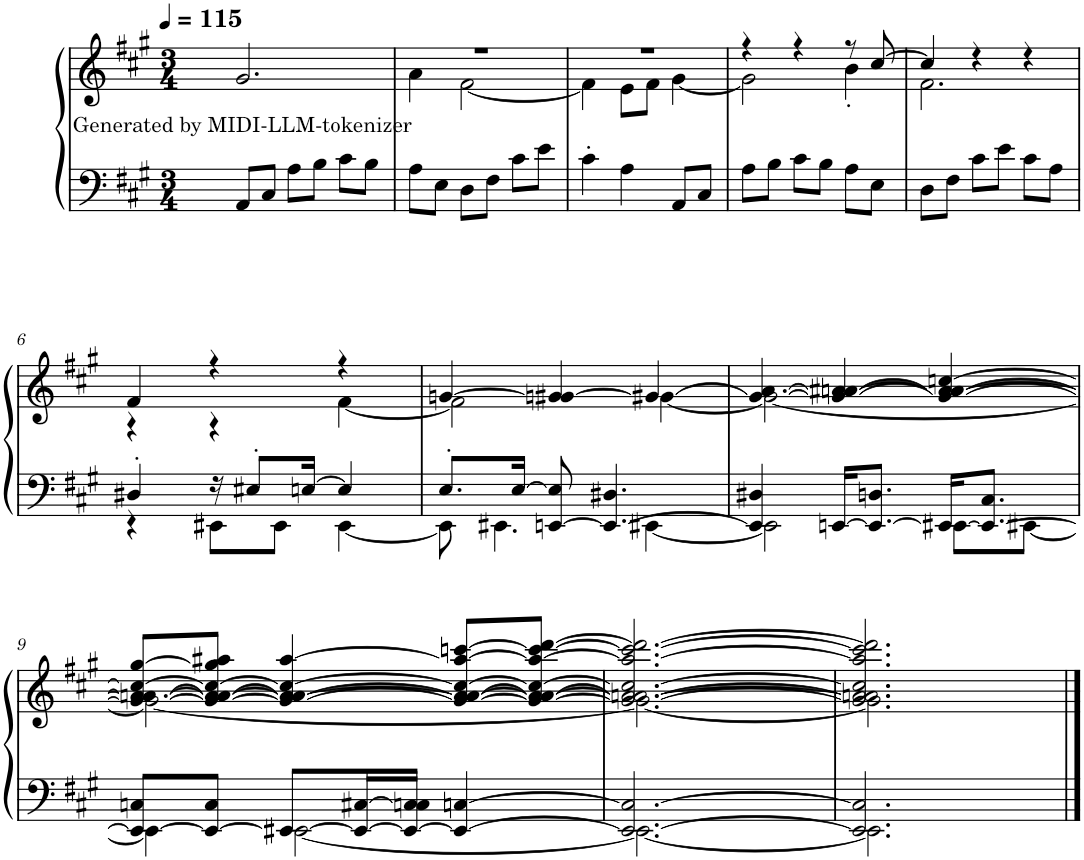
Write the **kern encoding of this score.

**kern	**kern	**text
*part1	*part1	*part1
*staff2	*staff1	*staff1
*I"Piano	*	*
*I'Pno.	*	*
*clefF4	*clefG2	*
*k[f#c#g#]	*k[f#c#g#]	*
*M3/4	*M3/4	*
*MM115	*MM115	*
=1	=1	=1
!	!	!LO:LY:b
8AA/L	2.g#/	Generated by MIDI-LLM-tokenizer
8C#/J	.	.
8A\L	.	.
8B\J	.	.
8c#\L	.	.
8B\J	.	.
=2	=2	=2
*	*^	*
8A\L	2.r	4a\	.
8E\J	.	.	.
8D\L	.	[2f#\	.
8F#\J	.	.	.
8c#\L	.	.	.
8e\J	.	.	.
=3	=3	=3	=3
4c#'\	2.r	4f#\]	.
4A\	.	8e\L	.
.	.	8f#\J	.
8AA/L	.	[4g#\	.
8C#/J	.	.	.
=4	=4	=4	=4
8A\L	4r	2g#\]	.
8B\J	.	.	.
8c#\L	4r	.	.
8B\J	.	.	.
8A\L	8r	4b'\	.
8E\J	[8cc#/	.	.
=5	=5	=5	=5
8D\L	4cc#/]	2.f#\	.
8F#\J	.	.	.
8c#\L	4r	.	.
8e\J	.	.	.
8c#\L	4r	.	.
8A\J	.	.	.
!!LO:LB:g=z	!!
=6	=6	=6	=6
*^	*	*	*
4D#X'/	4r	4f#/	4r	.
16r	8EE#X\L	4r	4r	.
8E#X'/L	.	.	.	.
.	8EE#\J	.	.	.
[16En/Jk	.	.	.	.
4E/]	[4EE#\	4r	[4f#\	.
=7	=7	=7	=7	=7
8.E'/L	8EE#\]	[4gn/	2f#\]	.
.	4.EE#X\	.	.	.
[16E/Jk	.	.	.	.
[8EEn/ 8E/]	.	4gn/_ 4g#X/	.	.
4.EE/_ 4.D#X/	.	.	.	.
.	[4EE#X\	4g/_	[4g#X\	.
=8	=8	=8	=8	=8
4EE/] 4D#X/	2EE#\]	4g/_ [4a/	2.g#\_	.
[16EEn/KL	.	4g/_ 4an/_ [4a#X/	.	.
8.EE/_ 8.Dn/J	.	.	.	.
16EE/KL_	8EE#X\L	4g/_ 4a/_ 4a#/_ [4ccn/	.	.
8.EE/_ 8.C#/J	.	.	.	.
.	[8EE#X\J	.	.	.
!!LO:LB:g=z	!!
=9	=9	=9	=9	=9
8EE/_ 8Cn/L	4EE#\]	8g/_ 8an/_ 8a#/_ 8cc/_ [8gg#/L	2.g#\_	.
8EE/_ 8C/J	.	8g/_ 8a/_ 8a#/_ 8cc/_ 8gg#/] 8aa#X/J	.	.
8EE/L_	[2EE#X\	4g/_ 4a/_ 4a#/_ 4cc/_ [4aa#/	.	.
16EE/_ [16C#X/L	.	.	.	.
16EE/_ 16Cn/ 16C#/]JJ	.	.	.	.
4EE/_ [4Cn/	.	8g/_ 8a/_ 8a#/_ 8cc/_ 8aa#/_ [8cccn/L	.	.
.	.	8g/_ 8a/_ 8a#/_ 8cc/_ 8aa#/_ 8ccc/_ [8ddd/J	.	.
=10	=10	=10	=10	=10
2.EE/_ 2.C/_	2.EE#\_	2.g/_ 2.an/_ 2.a#/_ 2.cc/_ 2.aa#/_ 2.ccc/_ 2.ddd/_	2.g#\_	.
=11	=11	=11	=11	=11
2.EE/] 2.C/]	2.EE#\]	2.g/] 2.an/] 2.a#/] 2.cc/] 2.aa#/] 2.ccc/] 2.ddd/]	2.g#\]	.
*v	*v	*	*	*
*	*v	*v	*
==	==	==
*-	*-	*-
